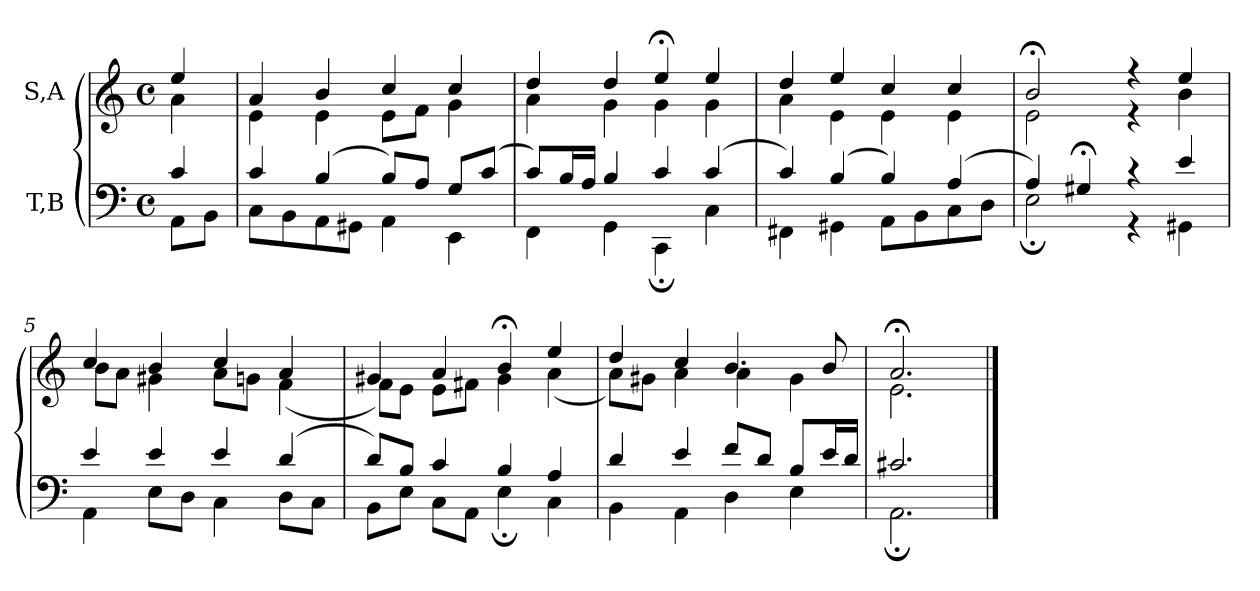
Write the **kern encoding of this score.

**kern	**kern
*part2	*part1
*staff2	*staff1
*I"T,B	*I"S,A
*clefF4	*clefG2
*k[]	*k[]
*M4/4	*M4/4
*met(c)	*met(c)
=	=
*^	*^
4c	8AAL	4ee	4a
.	8BBJ	.	.
=1	=1	=1	=1
4c	8CL	4a	4e
.	8BB	.	.
(>4B	8AA	4b	4e
.	8GG#XJ	.	.
8BL)	4AA	4cc	8eL
8AJ	.	.	8fJ
8GL	4EE	4cc	4g
(>8cJ	.	.	.
=2	=2	=2	=2
8cL)	4FF	4dd	4a
16BL	.	.	.
16AJJ	.	.	.
4B	4GG	4dd	4g
4c	4CC;	4ee;<	4g
(>4c	4C	4ee	4g
=3	=3	=3	=3
4c)	4FF#X	4dd	4a
(>4B	4GG#X	4ee	4e
4B)	8AAL	4cc	4e
.	8BB	.	.
(>4A	8C	4cc	4e
.	8DJ	.	.
=4	=4	=4	=4
4A)	2E;	2b;<	2e
4G#X;<	.	.	.
4r	4r	4r	4r
4e	4GG#X	4ee	4b
=5	=5	=5	=5
4e	4AA	4cc	8bL
.	.	.	8aJ
4e	8EL	4b	4g#X
.	8DJ	.	.
4e	4C	4cc	8aL
.	.	.	8gnJ
(>4d	8DL	4a	(<4f
.	8CJ	.	.
=6	=6	=6	=6
8dL)	8BBL	4g#X	8fL)
8BJ	8EJ	.	8eJ
4c	8CL	4a	8eL
.	8AAJ	.	8f#XJ
4B	4E;	4b;<	4g#
4A	4C	4ee	(<4a
=7	=7	=7	=7
4d	4BB	4dd	8aL)
.	.	.	8g#XJ
4e	4AA	4cc	4a
8fL	4D	4.b	4a
8dJ	.	.	.
8BL	4E	.	4g#
16eL	.	8b	.
16dJJ	.	.	.
=8	=8	=8	=8
2.c#X	2.AA;	2.a;<	2.e
*v	*v	*	*
*	*v	*v
==	==
*-	*-
